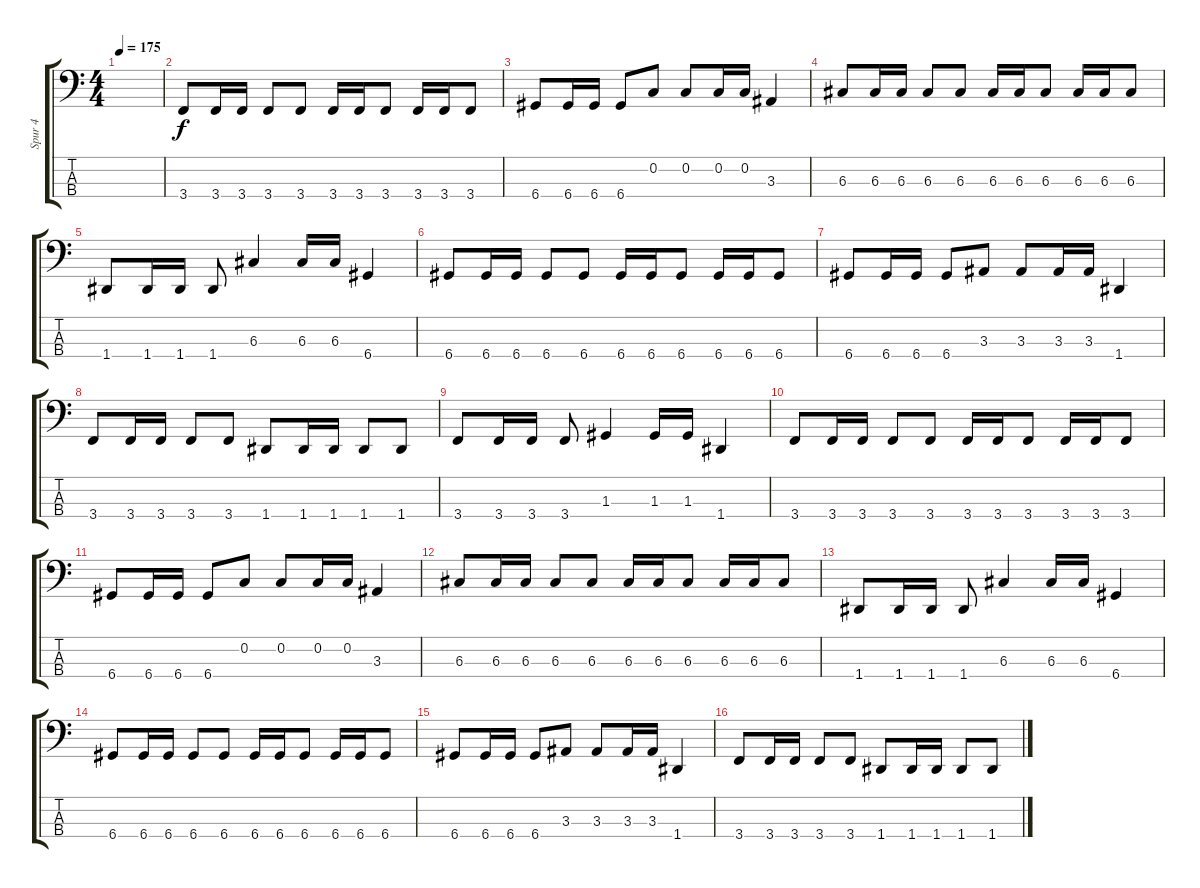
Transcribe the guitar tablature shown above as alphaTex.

\track ("Spur 4" "Spur 4") {instrument electricbasspick}
\staff {score tabs}
\tuning (F2 C2 G1 D1) {hide}
\ts (4 4)
\tempo 175
\clef f4
\ks c
|
3.4.8 3.4.16 3.4.16 3.4.8 3.4.8 3.4.16 3.4.16 3.4.8 3.4.16 3.4.16 3.4.8 |
6.4.8 6.4.16 6.4.16 6.4.8 0.2.8 0.2.8 0.2.16 0.2.16 3.3.4 |
6.3.8 6.3.16 6.3.16 6.3.8 6.3.8 6.3.16 6.3.16 6.3.8 6.3.16 6.3.16 6.3.8 |
1.4.8 1.4.16 1.4.16 1.4.8 6.3.4 6.3.16 6.3.16 6.4.4 |
6.4.8 6.4.16 6.4.16 6.4.8 6.4.8 6.4.16 6.4.16 6.4.8 6.4.16 6.4.16 6.4.8 |
6.4.8 6.4.16 6.4.16 6.4.8 3.3.8 3.3.8 3.3.16 3.3.16 1.4.4 |
3.4.8 3.4.16 3.4.16 3.4.8 3.4.8 1.4.8 1.4.16 1.4.16 1.4.8 1.4.8 |
3.4.8 3.4.16 3.4.16 3.4.8 1.3.4 1.3.16 1.3.16 1.4.4 |
3.4.8 3.4.16 3.4.16 3.4.8 3.4.8 3.4.16 3.4.16 3.4.8 3.4.16 3.4.16 3.4.8 |
6.4.8 6.4.16 6.4.16 6.4.8 0.2.8 0.2.8 0.2.16 0.2.16 3.3.4 |
6.3.8 6.3.16 6.3.16 6.3.8 6.3.8 6.3.16 6.3.16 6.3.8 6.3.16 6.3.16 6.3.8 |
1.4.8 1.4.16 1.4.16 1.4.8 6.3.4 6.3.16 6.3.16 6.4.4 |
6.4.8 6.4.16 6.4.16 6.4.8 6.4.8 6.4.16 6.4.16 6.4.8 6.4.16 6.4.16 6.4.8 |
6.4.8 6.4.16 6.4.16 6.4.8 3.3.8 3.3.8 3.3.16 3.3.16 1.4.4 |
3.4.8 3.4.16 3.4.16 3.4.8 3.4.8 1.4.8 1.4.16 1.4.16 1.4.8 1.4.8
